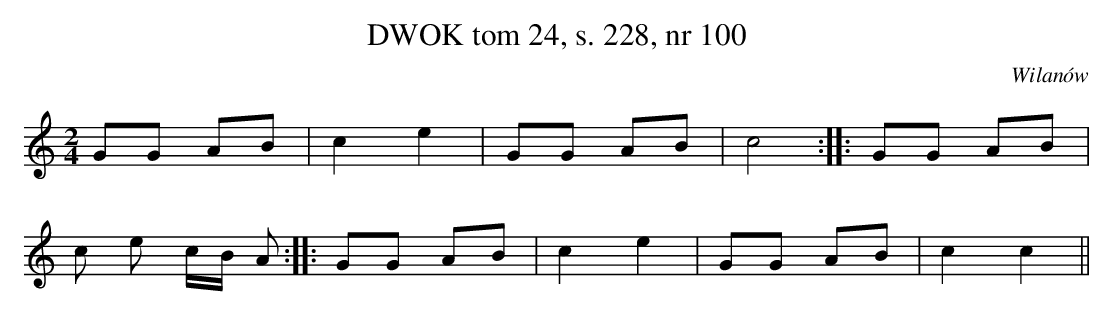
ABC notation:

X:1
T: DWOK tom 24, s. 228, nr 100
O: Wilanów
L: 1/16
M: 2/4
K: C
G2G2 A2B2 | c4 e4 | G2G2 A2B2 | c8 :: G2G2 A2B2 |
c2 e2 cB A2 :: G2G2 A2B2 | c4 e4 | G2G2 A2B2 | c4 c4 ||
